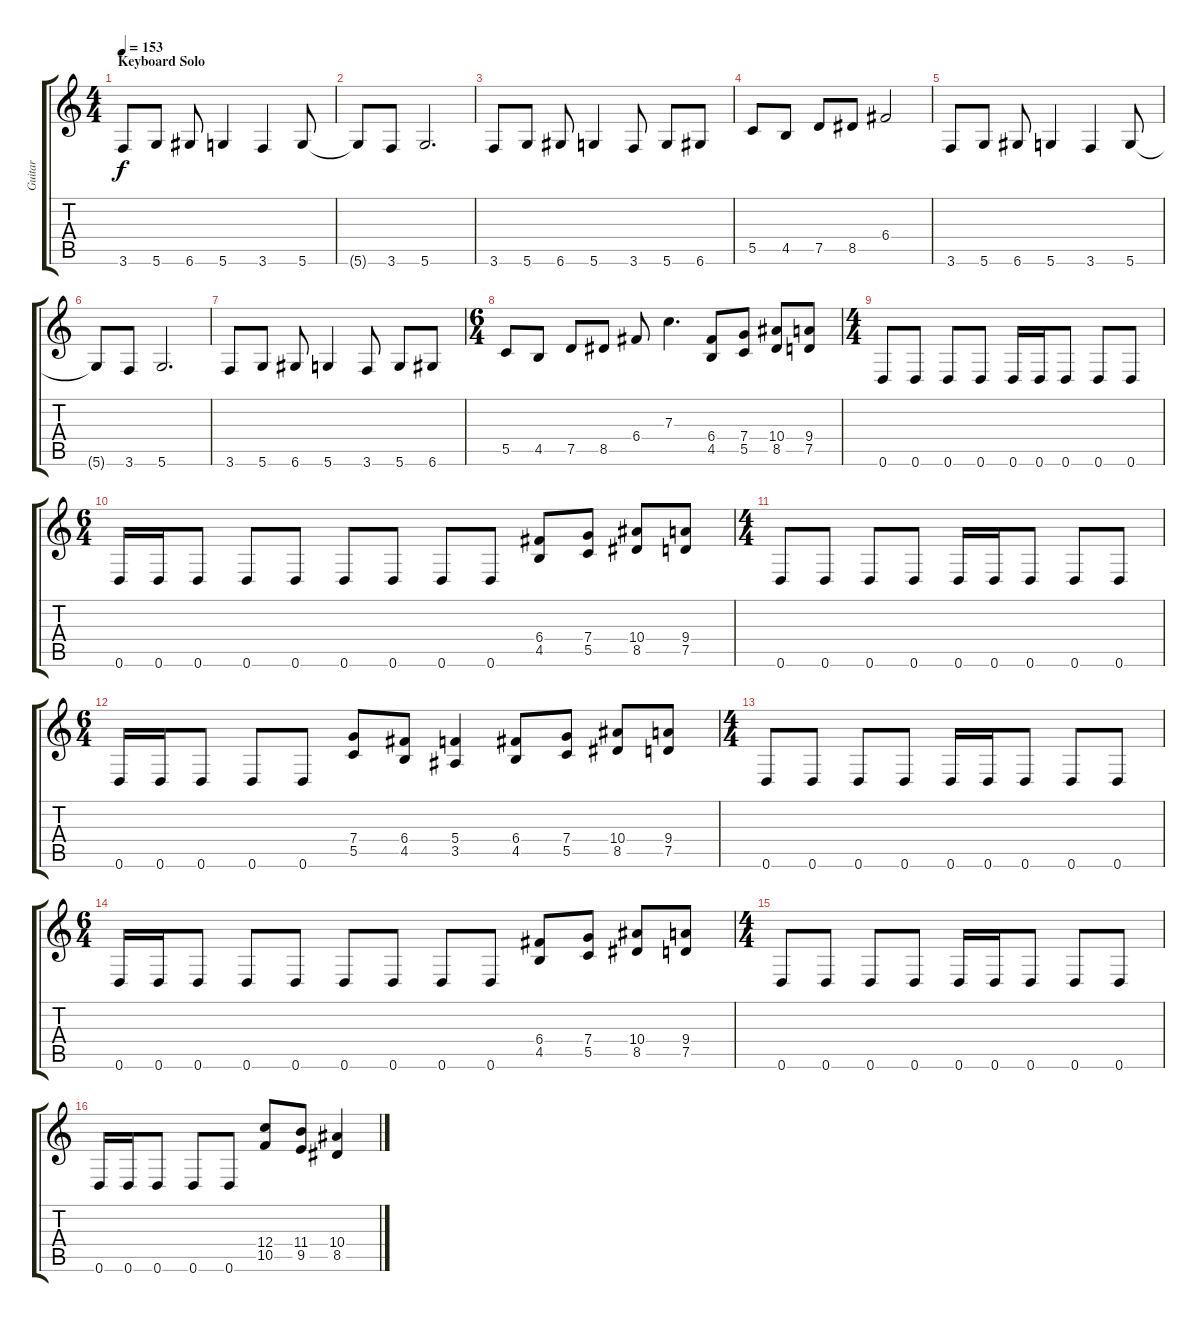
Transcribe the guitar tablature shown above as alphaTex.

\track ("Guitar" "Guitar") {instrument electricguitarjazz}
\staff {score tabs}
\tuning (D4 A3 F3 C3 G2 D2) {hide}
\ts (4 4)
\section ("" "Keyboard Solo")
\tempo 153
\clef g2
\ks c
3.6.8{dy f} 5.6.8 6.6.8 5.6.4 3.6.4 5.6.8 |
5.6{t}.8 3.6.8 5.6.2{d} |
3.6.8 5.6.8 6.6.8 5.6.4 3.6.8 5.6.8 6.6.8 |
5.5.8 4.5.8 7.5.8 8.5.8 6.4.2 |
3.6.8 5.6.8 6.6.8 5.6.4 3.6.4 5.6.8 |
5.6{t}.8 3.6.8 5.6.2{d} |
3.6.8 5.6.8 6.6.8 5.6.4 3.6.8 5.6.8 6.6.8 |
\ts (6 4)
5.5.8 4.5.8 7.5.8 8.5.8 6.4.8 7.3.4{d} (6.4 4.5).8 (7.4 5.5).8 (10.4 8.5).8 (9.4 7.5).8 |
\ts (4 4)
0.6.8 0.6.8 0.6.8 0.6.8 0.6.16 0.6.16 0.6.8 0.6.8 0.6.8 |
\ts (6 4)
0.6.16 0.6.16 0.6.8 0.6.8 0.6.8 0.6.8 0.6.8 0.6.8 0.6.8 (6.4 4.5).8 (7.4 5.5).8 (10.4 8.5).8 (9.4 7.5).8 |
\ts (4 4)
0.6.8 0.6.8 0.6.8 0.6.8 0.6.16 0.6.16 0.6.8 0.6.8 0.6.8 |
\ts (6 4)
0.6.16 0.6.16 0.6.8 0.6.8 0.6.8 (7.4 5.5).8 (6.4 4.5).8 (5.4 3.5).4 (6.4 4.5).8 (7.4 5.5).8 (10.4 8.5).8 (9.4 7.5).8 |
\ts (4 4)
0.6.8 0.6.8 0.6.8 0.6.8 0.6.16 0.6.16 0.6.8 0.6.8 0.6.8 |
\ts (6 4)
0.6.16 0.6.16 0.6.8 0.6.8 0.6.8 0.6.8 0.6.8 0.6.8 0.6.8 (6.4 4.5).8 (7.4 5.5).8 (10.4 8.5).8 (9.4 7.5).8 |
\ts (4 4)
0.6.8 0.6.8 0.6.8 0.6.8 0.6.16 0.6.16 0.6.8 0.6.8 0.6.8 |
0.6.16 0.6.16 0.6.8 0.6.8 0.6.8 (12.4 10.5).8 (11.4 9.5).8 (10.4 8.5).4
